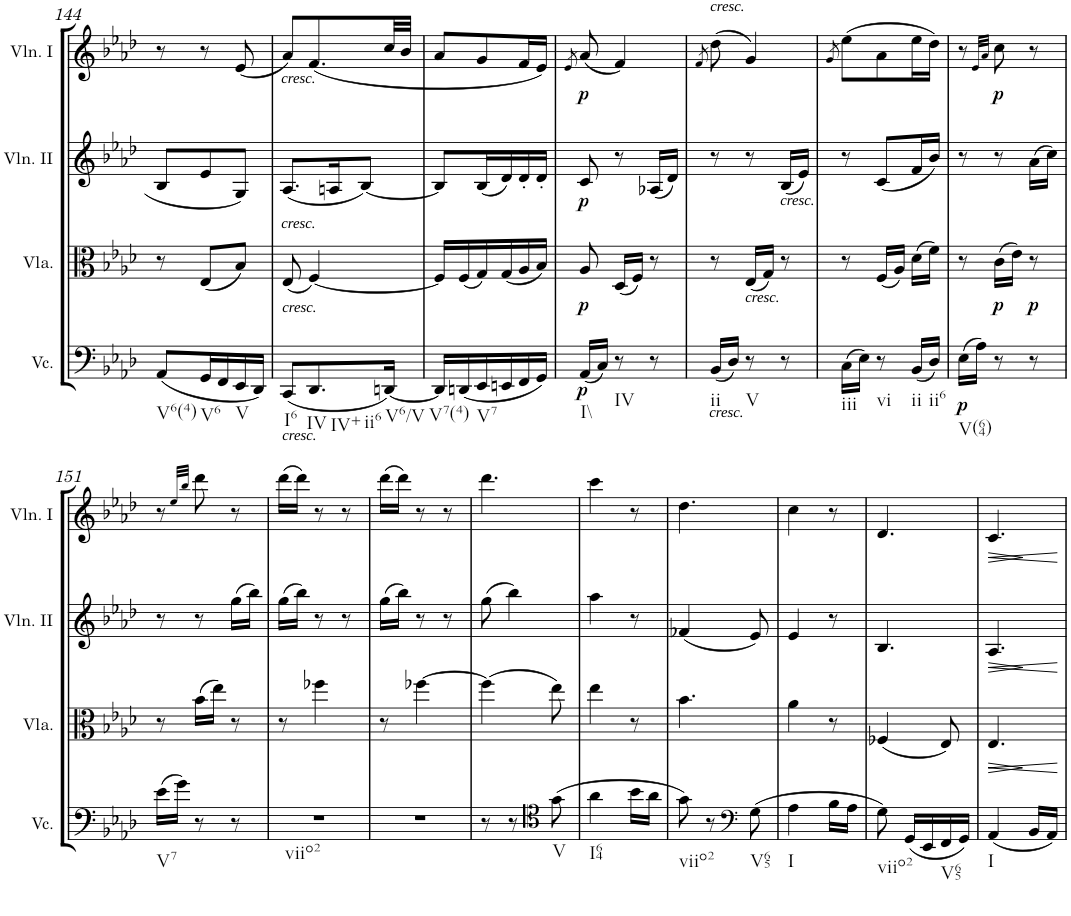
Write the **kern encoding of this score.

**kern	**dynam	**kern	**dynam	**kern	**dynam	**kern	**dynam
*part4	*part4	*part3	*part3	*part2	*part2	*part1	*part1
*staff4	*staff4	*staff3	*staff3	*staff2	*staff2	*staff1	*staff1
*I"Violoncello	*	*I"Viola	*	*I"Violin II	*	*I"Violin I	*
*I'Vc.	*	*I'Vla.	*	*I'Vln. II	*	*I'Vln. I	*
!!LO:PB:g=z
*clefF4	*	*clefC3	*	*clefG2	*	*clefG2	*
*k[b-e-a-d-]	*	*k[b-e-a-d-]	*	*k[b-e-a-d-]	*	*k[b-e-a-d-]	*
*A-:	*	*A-:	*	*A-:	*	*A-:	*
*M3/8	*	*M3/8	*	*M3/8	*	*M3/8	*
=144	=144	=144	=144	=144	=144	=144	=144
!LO:TX:b:t=V6(4)	!	!	!	!	!	!	!
(8AA-/L	.	8r	.	8B-/L	.	8r	.
!LO:TX:b:t=V6	!	!	!	!	!	!	!
16GG/L	.	(8E-/L	.	8e-/	.	8r	.
16FF/	.	.	.	.	.	.	.
!LO:TX:b:t=V	!	!	!	!	!	!	!
16EE-/	.	8B-/J)	.	8G/J	.	(8e-/	.
16DD-/JJ)	.	.	.	.	.	.	.
=145	=145	=145	=145	=145	=145	=145	=145
!	!	!	!	!	!	!LO:TX:b:i:t=cresc.	!
!	!	!LO:TX:a:i:t=cresc.	!	!	!	!	!
!LO:TX:b:i:t=cresc.	!	!	!	!	!	!	!
!LO:TX:a:i:t=cresc.	!	!	!	!	!	!	!
!LO:TX:b:t=I6	!	!	!	!	!	!	!
(8CC/L	.	(8E-/	.	(8.A-/L	.	8a-/L)	.
!LO:TX:b:t=IV	!	!	!	!	!	!	!
!LO:TX:b:t=IV+	!	!	!	!	!	!	!
!LO:TX:b:t=ii6	!	!	!	!	!	!	!
8.DD-/	.	[4F/)	.	.	.	(<8.f/	.
.	.	.	.	16An/K	.	.	.
.	.	.	.	[8B-/J)	.	.	.
!LO:TX:b:t=V6/V	!	!	!	!	!	!	!
[16DDn/Jk)	.	.	.	.	.	32cc/LL	.
.	.	.	.	.	.	32b-/JJJ	.
=146	=146	=146	=146	=146	=146	=146	=146
!LO:TX:b:t=V7(4)	!	!	!	!	!	!	!
16DD/LL]	.	16F/LL]	.	8B-/L]	.	8a-/L	.
(16DDn/	.	(16F/	.	.	.	.	.
!LO:TX:b:t=V7	!	!	!	!	!	!	!
16EE-/	.	16G/)	.	(16B-/L	.	8g/	.
16EEn/	.	(16G/	.	16d-/)	.	.	.
16FF/	.	16A-/	.	16d-'/	.	16f/L	.
16GG/JJ)	.	16B-/JJ)	.	16d-'/JJ	.	16e-/JJ)	.
=147	=147	=147	=147	=147	=147	=147	=147
.	.	.	.	.	.	8qe-/	.
!LO:TX:b:t=I\\	!	!	!	!	!	!	!
!	!LO:DY:b	!	!LO:DY:b	!	!LO:DY:b	!	!LO:DY:b
(16AA-/LL	p	8A-/	p	8c/	p	(8a-/	p
16C/JJ)	.	.	.	.	.	.	.
!LO:TX:b:t=IV	!	!	!	!	!	!	!
8r	.	(16D-/LL	.	8r	.	4f/)	.
.	.	16F/JJ)	.	.	.	.	.
8r	.	8r	.	(16A-X/LL	.	.	.
.	.	.	.	16d-/JJ)	.	.	.
=148	=148	=148	=148	=148	=148	=148	=148
.	.	.	.	.	.	8qf/	.
!	!	!	!	!	!	!LO:TX:a:i:t=cresc.	!
!LO:TX:b:i:t=cresc.	!	!	!	!	!	!	!
!LO:TX:b:t=ii	!	!	!	!	!	!	!
(16BB-/LL	.	8r	.	8r	.	(8dd-\	.
16D-/JJ)	.	.	.	.	.	.	.
!LO:TX:a:i:t=cresc.	!	!	!	!	!	!	!
!LO:TX:b:t=V	!	!	!	!	!	!	!
8r	.	(16E-/LL	.	8r	.	4g/)	.
.	.	16G/JJ)	.	.	.	.	.
!	!	!LO:TX:a:i:t=cresc.	!	!	!	!	!
8r	.	8r	.	(16B-/LL	.	.	.
.	.	.	.	16e-/JJ)	.	.	.
=149	=149	=149	=149	=149	=149	=149	=149
.	.	.	.	.	.	8qg/	.
!LO:TX:b:t=iii	!	!	!	!	!	!	!
(16C\LL	.	8r	.	8r	.	(8ee-\L	.
16E-\JJ)	.	.	.	.	.	.	.
!LO:TX:b:t=vi	!	!	!	!	!	!	!
8r	.	(16F/LL	.	(8c/L	.	8a-\	.
.	.	16A-/JJ)	.	.	.	.	.
!LO:TX:b:t=ii	!	!	!	!	!	!	!
(16BB-/LL	.	(16d-\LL	.	16f/L	.	16ee-\L	.
!LO:TX:b:t=ii6	!	!	!	!	!	!	!
16D-/JJ)	.	16f\JJ)	.	16b-/JJ)	.	16dd-\JJ)	.
=150	=150	=150	=150	=150	=150	=150	=150
!LO:TX:b:t=V(64)	!	!	!	!	!	!	!
!	!LO:DY:b	!	!	!	!	!	!
(16E-\LL	p	8r	.	8r	.	8r	.
16A-\JJ)	.	.	.	.	.	.	.
.	.	.	.	.	.	32qe-/LLL	.
.	.	.	.	.	.	32qa-/JJJ	.
!	!	!	!LO:DY:b	!	!	!	!LO:DY:b
8r	.	(16c\LL	p	8r	.	8cc\	p
.	.	16e-\JJ)	.	.	.	.	.
!	!	!	!LO:DY:b	!	!	!	!
8r	.	8r	p	(16a-\LL	.	8r	.
.	.	.	.	16cc\JJ)	.	.	.
!!LO:LB:g=z
=151	=151	=151	=151	=151	=151	=151	=151
!LO:TX:b:t=V7	!	!	!	!	!	!	!
(16e-\LL	.	8r	.	8r	.	8r	.
16g\JJ)	.	.	.	.	.	.	.
.	.	.	.	.	.	32qee-/LLL	.
.	.	.	.	.	.	32qbb-/JJJ	.
8r	.	(16b-\LL	.	8r	.	8ddd-\	.
.	.	16ee-\JJ)	.	.	.	.	.
8r	.	8r	.	(16gg\LL	.	8r	.
.	.	.	.	16bb-\JJ)	.	.	.
=152	=152	=152	=152	=152	=152	=152	=152
!LO:TX:b:t=viio2	!	!	!	!	!	!	!
4.r	.	8r	.	(16gg\LL	.	(16ddd-\LL	.
.	.	.	.	16bb-\JJ)	.	16ddd-\JJ)	.
.	.	4ff-X\	.	8r	.	8r	.
.	.	.	.	8r	.	8r	.
=153	=153	=153	=153	=153	=153	=153	=153
4.r	.	8r	.	(16gg\LL	.	(16ddd-\LL	.
.	.	.	.	16bb-\JJ)	.	16ddd-\JJ)	.
.	.	[4ff-X\	.	8r	.	8r	.
.	.	.	.	8r	.	8r	.
=154	=154	=154	=154	=154	=154	=154	=154
8r	.	(4ff-\]	.	(8gg\	.	4.ddd-\	.
8r	.	.	.	4bb-\)	.	.	.
*clefC4	*	*	*	*	*	*	*
!LO:TX:b:t=V	!	!	!	!	!	!	!
(8g\	.	8ee-\)	.	.	.	.	.
=155	=155	=155	=155	=155	=155	=155	=155
!LO:TX:b:t=I64	!	!	!	!	!	!	!
4a-\	.	4ee-\	.	4aa-\	.	4ccc\	.
16b-\LL	.	8r	.	8r	.	8r	.
16a-\JJ	.	.	.	.	.	.	.
=156	=156	=156	=156	=156	=156	=156	=156
!LO:TX:b:t=viio2	!	!	!	!	!	!	!
8g\)	.	4.b-\	.	(4f-X/	.	4.dd-\	.
8r	.	.	.	.	.	.	.
*clefF4	*	*	*	*	*	*	*
!LO:TX:b:t=V65	!	!	!	!	!	!	!
(8G\	.	.	.	8e-/)	.	.	.
=157	=157	=157	=157	=157	=157	=157	=157
!LO:TX:b:t=I	!	!	!	!	!	!	!
4A-\	.	4a-\	.	4e-/	.	4cc\	.
16B-\LL	.	8r	.	8r	.	8r	.
16A-\JJ	.	.	.	.	.	.	.
=158	=158	=158	=158	=158	=158	=158	=158
!LO:TX:b:t=viio2	!	!	!	!	!	!	!
8G\)	.	(4F-X/	.	4.B-/	.	4.d-/	.
(16GG/LL	.	.	.	.	.	.	.
16EE-/	.	.	.	.	.	.	.
!LO:TX:b:t=V65	!	!	!	!	!	!	!
16FF/	.	8E-/)	.	.	.	.	.
16GG/JJ)	.	.	.	.	.	.	.
=159	=159	=159	=159	=159	=159	=159	=159
!LO:TX:b:t=I	!	!	!	!	!	!	!
!	!	!	!LO:HP:b	!	!LO:HP:b	!	!LO:HP:b
(4AA-/	.	4.E-/	<	4.A-/	>	4.c/	<
16BB-/LL	.	.	.	.	.	.	.
16AA-/JJ)	.	.	.	.	.	.	.
.	.	.	[	.	]	.	[
=	=	=	=	=	=	=	=
*-	*-	*-	*-	*-	*-	*-	*-
